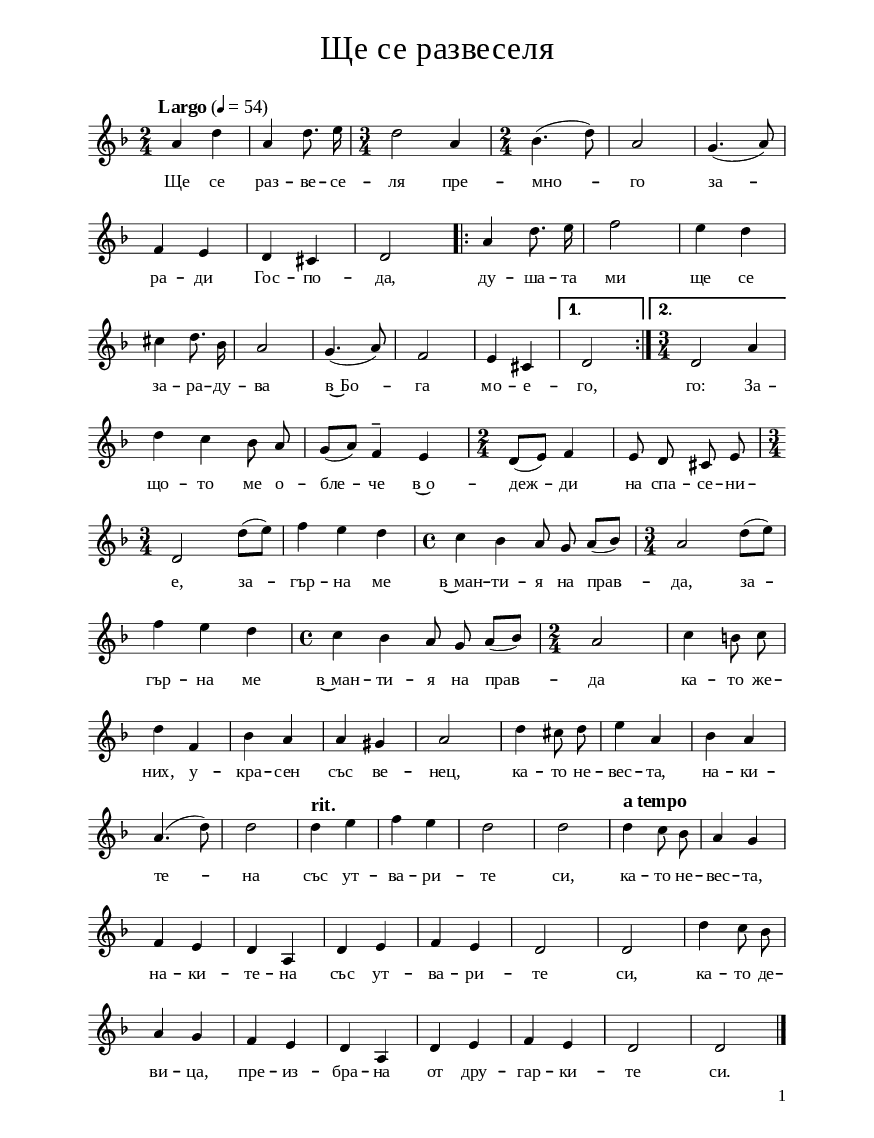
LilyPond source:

\version "2.24.3"

% include paper part and global functions
\include "include/globals.ily"

\bookpart {
  \label #'ref021
  \tocItem \markup "Ще се развеселя"
  \paper {
    print-all-headers = ##t
    print-page-number = ##t
    print-first-page-number = ##t

    % put page numbers on the bottom
    oddHeaderMarkup = \markup ""
    evenHeaderMarkup = \markup ""
    oddFooterMarkup = \markup
    \fill-line {
      ""
      \if \should-print-page-number \fromproperty #'page:page-number-string
    }
    evenFooterMarkup = \markup
    \fill-line {
      \if \should-print-page-number \fromproperty #'page:page-number-string
      ""
    }

    left-margin = 1.5\cm
    right-margin = 1.5\cm
    top-margin = 1.6\cm
    bottom-margin = 1.2\cm
    ragged-bottom = ##t % do not spread the staves to fill the whole vertical space

    % change distance between staves
    system-system-spacing =
    #'((basic-distance . 10)
       (minimum-distance . 6)
       (padding . 1)
       (stretchability . 12))
  }
  \score {
    \include "include/score-layout.ily"

    \new Voice \absolute {
      \clef treble
      \key d \minor
      \time 2/4
      \tempoFunc "Largo" 4 "54"
      \autoBeamOff

      a'4 d''4 | a'4 d''8. e''16 | \time 3/4 d''2 a'4 | \time 2/4 bes'4. ( d''8 ) | a'2 | g'4. ( a'8 ) | \break

      f'4 e'4 | d'4 cis'4 | d'2 | \repeat volta 2 {
        a'4 d''8. e''16 | f''2 | e''4 d''4  \break

        cis''4 d''8. bes'16 | a'2 | g'4. ( a'8 ) | f'2 | e'4 cis'4 |
      } \alternative { {d'2 } {\time 3/4 d'2 a'4} } \break

      d''4 c''4 bes'8 a'8 | g'8([a'8]) f'4^- e'4 | \time 2/4 d'8([e'8]) f'4 | e'8 d'8 cis'8 e'8 | \break

      \time 3/4 d'2 d''8 ([e''8]) | f''4 e''4 d''4 | \time 4/4 c''4 bes'4 a'8 g'8 a'8([bes'8]) | \time 3/4 a'2 d''8 ([e''8]) | \break

      f''4 e''4 d''4 | \time 4/4 c''4 bes'4 a'8 g'8 a'8 ([bes'8]) | \time 2/4 a'2 | c''4 b'8 c'' | \break

      d''4 f'4 | bes'4 a'4 | a'4 gis'4 | a'2 | d''4 cis''8 d''8 | e''4 a'4 | bes'4 a'4 |

      a'4. ( d''8 ) | d''2 | \tempo "rit." d''4 e''4 | f''4 e''4 | d''2 | d''2 | \tempo "a tempo" d''4 c''8 bes'8 | a'4 g'4 | \break

      f'4 e'4 | d'4 a4 | d'4 e'4 | f'4 e'4 | d'2 | d'2 | d''4 c''8\noBeam bes'8 | \break

      a'4 g'4 | f'4 e'4 | d'4 a4 | d'4 e'4 | f'4 e'4 | d'2 | d'2 | \bar "|."
    }

    \addlyrics {
      Ще се раз -- ве -- се -- ля пре -- мно -- го за --
      ра -- ди Гос -- по -- да, ду -- ша -- та ми ще се
      за -- ра -- ду -- ва в~Бо -- га мо -- е -- го, го: За --
      що -- то ме о -- бле -- че в~o -- деж -- ди на спа -- се -- ни --
      е, за -- гър -- на ме в~ман -- ти -- я на прав -- да, за --
      гър -- на ме в~ман -- ти -- я на прав -- да ка -- то же --
      них, у -- кра -- сен със ве -- нец, ка -- то не -- вес -- та, на -- ки --
      те -- на със ут -- ва -- ри -- те си, ка -- то не -- вес -- та,
      на -- ки -- те -- на със ут -- ва -- ри -- те си, ка -- то де --
      ви -- ца, пре -- из -- бра -- на от дру -- гар -- ки -- те си.
    }

    \header {
      title = \titleFunc "Ще се развеселя" "Šte se razveselja"
    }

    \midi{}

  } % score


} % bookpart
